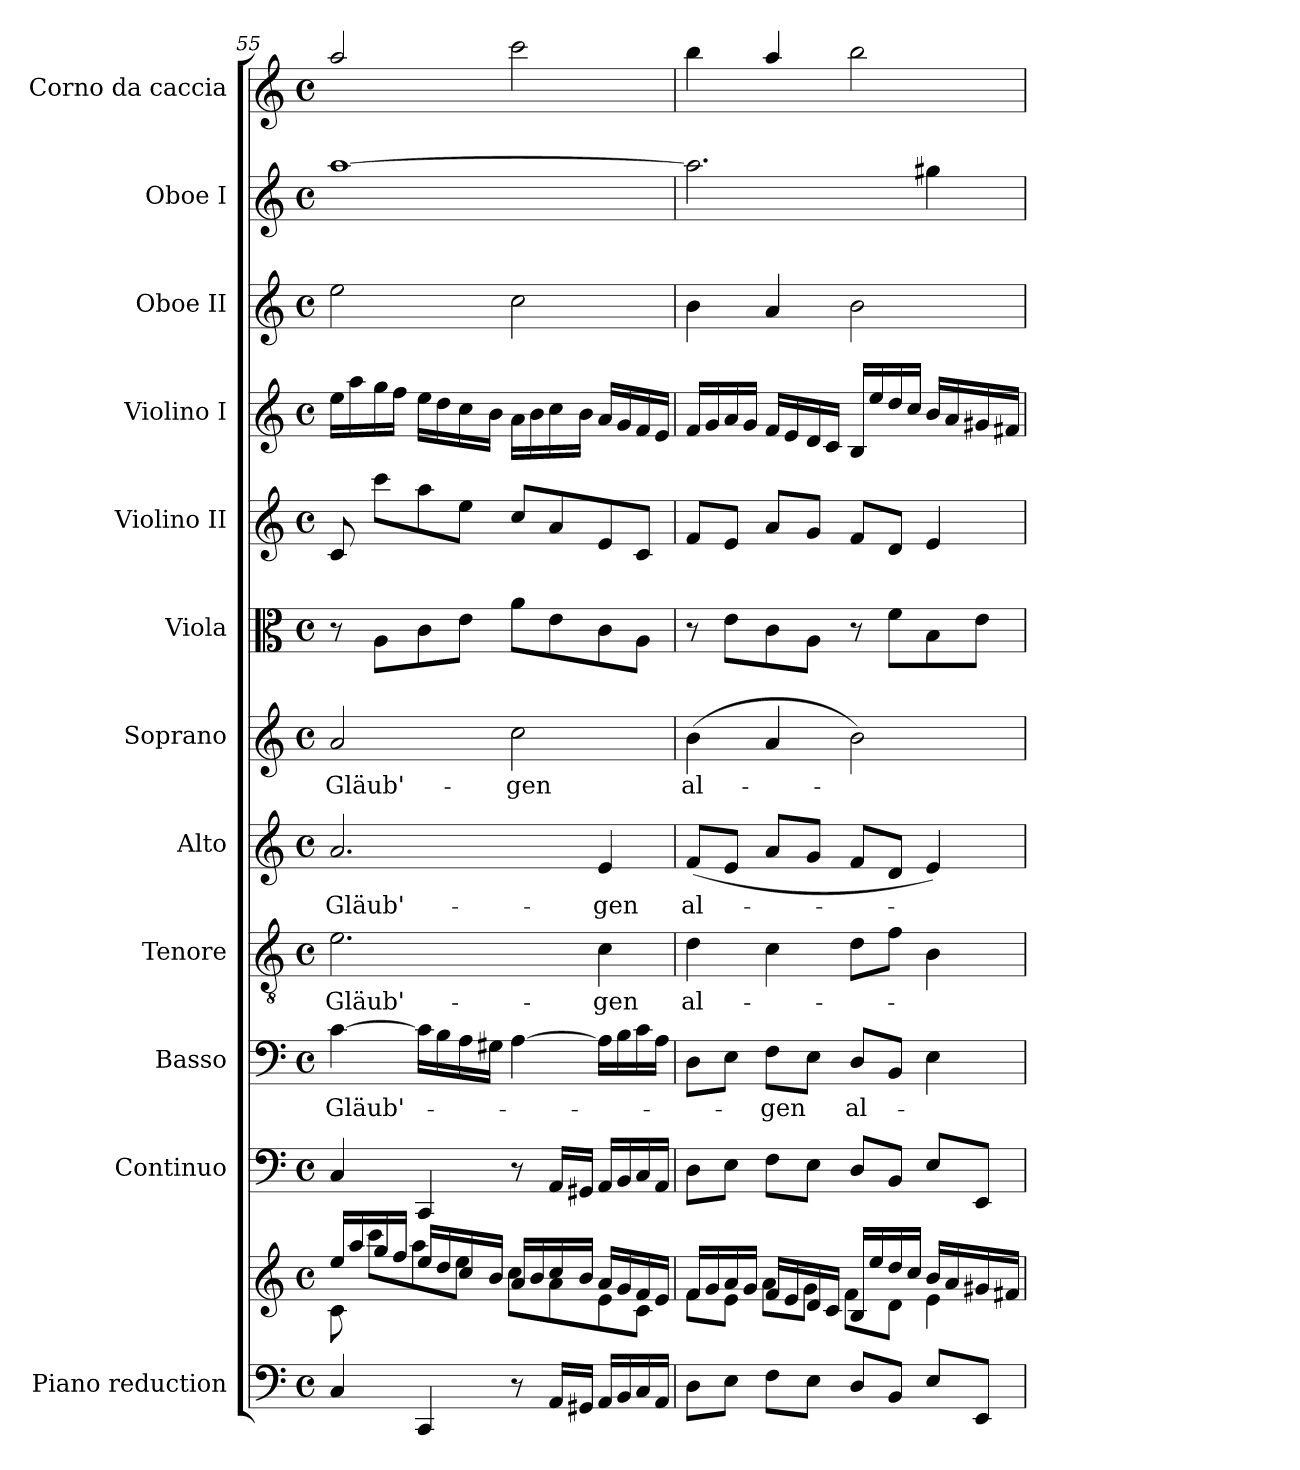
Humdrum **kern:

**kern	**kern	**kern	**kern	**text	**kern	**text	**kern	**text	**kern	**text	**kern	**kern	**kern	**kern	**kern	**kern
*part12	*part12	*part11	*part10	*part10	*part9	*part9	*part8	*part8	*part7	*part7	*part6	*part5	*part4	*part3	*part2	*part1
*staff13	*staff12	*staff11	*staff10	*staff10	*staff9	*staff9	*staff8	*staff8	*staff7	*staff7	*staff6	*staff5	*staff4	*staff3	*staff2	*staff1
*I"Piano reduction	*	*I"Continuo	*I"Basso	*	*I"Tenore	*	*I"Alto	*	*I"Soprano	*	*I"Viola	*I"Violino II	*I"Violino I	*I"Oboe II	*I"Oboe I	*I"Corno da caccia
*I'Pno	*	*	*	*	*	*	*	*	*	*	*I'Vla	*I'Vln	*I'Vln	*I'Ob	*I'Ob	*
!!LO:PB:g=z
*clefF4	*clefG2	*clefF4	*clefF4	*	*clefGv2	*	*clefG2	*	*clefG2	*	*clefC3	*clefG2	*clefG2	*clefG2	*clefG2	*clefG2
*	*	*	*	*	*	*	*	*	*	*	*	*	*	*	*	*ITrd7c12
*k[]	*k[]	*k[]	*k[]	*	*k[]	*	*k[]	*	*k[]	*	*k[]	*k[]	*k[]	*k[]	*k[]	*k[]
*M4/4	*M4/4	*M4/4	*M4/4	*	*M4/4	*	*M4/4	*	*M4/4	*	*M4/4	*M4/4	*M4/4	*M4/4	*M4/4	*M4/4
*met(c)	*met(c)	*met(c)	*met(c)	*	*met(c)	*	*met(c)	*	*met(c)	*	*met(c)	*met(c)	*met(c)	*met(c)	*met(c)	*met(c)
=55	=55	=55	=55	=55	=55	=55	=55	=55	=55	=55	=55	=55	=55	=55	=55	=55
*	*^	*	*	*	*	*	*	*	*	*	*	*	*	*	*	*
!	!	!	!	!	!LO:LY:b	!	!LO:LY:b	!	!LO:LY:b	!	!LO:LY:b	!	!	!	!	!	!
4C/	16ee/LL	8c\	4C/	[4c\	Gläub'-	2.e\	Gläub'-	2.a/	Gläub'-	2a/	Gläub'-	8r	8c/	16ee\LL	2ee\	[1aa	2a/
.	16aa/	.	.	.	.	.	.	.	.	.	.	.	.	16aa\	.	.	.
.	16gg/	8ccc\L	.	.	.	.	.	.	.	.	.	8A\L	8ccc\L	16gg\	.	.	.
.	16ff/JJ	.	.	.	.	.	.	.	.	.	.	.	.	16ff\JJ	.	.	.
4CC/	16ee/LL	8aa\	4CC/	16c\LL]	.	.	.	.	.	.	.	8c\	8aa\	16ee\LL	.	.	.
.	16dd/	.	.	16B\	.	.	.	.	.	.	.	.	.	16dd\	.	.	.
.	16cc/	8ee\J	.	16A\	.	.	.	.	.	.	.	8e\J	8ee\J	16cc\	.	.	.
.	16b/JJ	.	.	16G#X\JJ	.	.	.	.	.	.	.	.	.	16b\JJ	.	.	.
!	!	!	!	!	!	!	!	!	!	!	!LO:LY:b	!	!	!	!	!	!
8r	16a/LL	8cc\L	8r	[4A\	.	.	.	.	.	2cc\	-gen	8a\L	8cc/L	16a\LL	2cc\	.	2cc\
.	16b/	.	.	.	.	.	.	.	.	.	.	.	.	16b\	.	.	.
16AA/LL	16cc/	8a\	16AA/LL	.	.	.	.	.	.	.	.	8e\	8a/	16cc\	.	.	.
16GG#X/JJ	16b/JJ	.	16GG#X/JJ	.	.	.	.	.	.	.	.	.	.	16b\JJ	.	.	.
!	!	!	!	!	!	!	!LO:LY:b	!	!LO:LY:b	!	!	!	!	!	!	!	!
16AA/LL	16a/LL	8e\	16AA/LL	16A\LL]	.	4c\	-gen	4e/	-gen	.	.	8c\	8e/	16a/LL	.	.	.
16BB/	16g/	.	16BB/	16B\	.	.	.	.	.	.	.	.	.	16g/	.	.	.
16C/	16f/	8c\J	16C/	16c\	.	.	.	.	.	.	.	8A\J	8c/J	16f/	.	.	.
16AA/JJ	16e/JJ	.	16AA/JJ	16A\JJ	.	.	.	.	.	.	.	.	.	16e/JJ	.	.	.
=56	=56	=56	=56	=56	=56	=56	=56	=56	=56	=56	=56	=56	=56	=56	=56	=56	=56
!	!	!	!	!	!	!	!LO:LY:b	!	!LO:LY:b	!	!LO:LY:b	!	!	!	!	!	!
8D\L	16f/LL	8f\L	8D\L	8D\L	.	4d\	al-	(8f/L	al-	(4b\	al-	8r	8f/L	16f/LL	4b\	2.aa\]	4b\
.	16g/	.	.	.	.	.	.	.	.	.	.	.	.	16g/	.	.	.
8E\J	16a/	8e\J	8E\J	8E\J	.	.	.	8e/J	.	.	.	8e\L	8e/J	16a/	.	.	.
.	16g/JJ	.	.	.	.	.	.	.	.	.	.	.	.	16g/JJ	.	.	.
!	!	!	!	!	!LO:LY:b	!	!	!	!	!	!	!	!	!	!	!	!
8F\L	16f/LL	8a\L	8F\L	8F\L	-gen	4c\	.	8a/L	.	4a/	.	8c\	8a/L	16f/LL	4a/	.	4a/
.	16e/	.	.	.	.	.	.	.	.	.	.	.	.	16e/	.	.	.
8E\J	16d/	8g\J	8E\J	8E\J	.	.	.	8g/J	.	.	.	8A\J	8g/J	16d/	.	.	.
.	16c/JJ	.	.	.	.	.	.	.	.	.	.	.	.	16c/JJ	.	.	.
!	!	!	!	!	!LO:LY:b	!	!	!	!	!	!	!	!	!	!	!	!
8D/L	16B/LL	8f\L	8D/L	8D/L	al-	8d\L	.	8f/L	.	2b\)	.	8r	8f/L	16B/LL	2b\	.	2b\
.	16ee/	.	.	.	.	.	.	.	.	.	.	.	.	16ee/	.	.	.
8BB/J	16dd/	8d\J	8BB/J	8BB/J	.	8f\J	.	8d/J	.	.	.	8f\L	8d/J	16dd/	.	.	.
.	16cc/JJ	.	.	.	.	.	.	.	.	.	.	.	.	16cc/JJ	.	.	.
8E/L	16b/LL	4e\	8E/L	4E\	.	4B\	.	4e/)	.	.	.	8B\	4e/	16b/LL	.	4gg#X\	.
.	16a/	.	.	.	.	.	.	.	.	.	.	.	.	16a/	.	.	.
8EE/J	16g#X/	.	8EE/J	.	.	.	.	.	.	.	.	8e\J	.	16g#X/	.	.	.
.	16f#X/JJ	.	.	.	.	.	.	.	.	.	.	.	.	16f#X/JJ	.	.	.
*	*v	*v	*	*	*	*	*	*	*	*	*	*	*	*	*	*	*
=	=	=	=	=	=	=	=	=	=	=	=	=	=	=	=	=
*-	*-	*-	*-	*-	*-	*-	*-	*-	*-	*-	*-	*-	*-	*-	*-	*-
